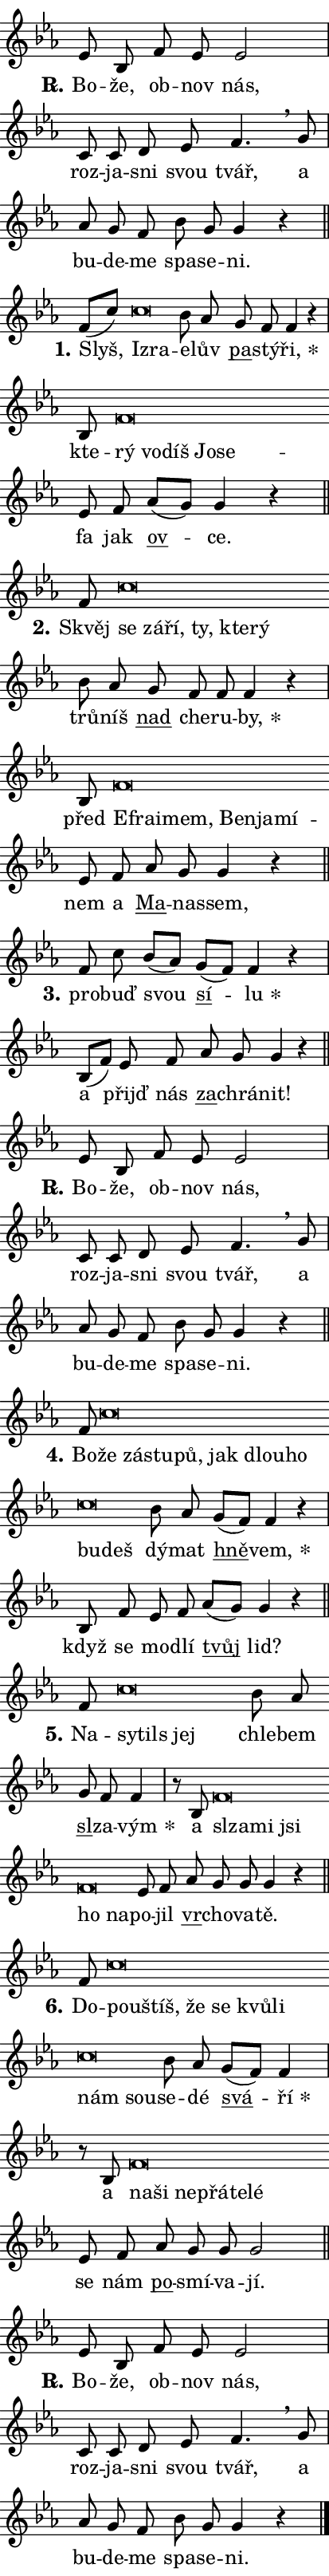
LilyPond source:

\version "2.22.1"
\header { tagline = "" }
\paper {
  indent = 0\cm
  top-margin = 0\cm
  right-margin = 0\cm
  bottom-margin = 0\cm
  left-margin = 0\cm
  paper-width = 7\cm
  page-breaking = #ly:one-page-breaking
  system-system-spacing.basic-distance = #11
  score-system-spacing.basic-distance = #11.3
  ragged-last = ##f
}


%% Author: Thomas Morley
%% https://lists.gnu.org/archive/html/lilypond-user/2020-05/msg00002.html
#(define (line-position grob)
"Returns position of @var[grob} in current system:
   @code{'start}, if at first time-step
   @code{'end}, if at last time-step
   @code{'middle} otherwise
"
  (let* ((col (ly:item-get-column grob))
         (ln (ly:grob-object col 'left-neighbor))
         (rn (ly:grob-object col 'right-neighbor))
         (col-to-check-left (if (ly:grob? ln) ln col))
         (col-to-check-right (if (ly:grob? rn) rn col))
         (break-dir-left
           (and
             (ly:grob-property col-to-check-left 'non-musical #f)
             (ly:item-break-dir col-to-check-left)))
         (break-dir-right
           (and
             (ly:grob-property col-to-check-right 'non-musical #f)
             (ly:item-break-dir col-to-check-right))))
        (cond ((eqv? 1 break-dir-left) 'start)
              ((eqv? -1 break-dir-right) 'end)
              (else 'middle))))

#(define (tranparent-at-line-position vctor)
  (lambda (grob)
  "Relying on @code{line-position} select the relevant enry from @var{vctor}.
Used to determine transparency,"
    (case (line-position grob)
      ((end) (not (vector-ref vctor 0)))
      ((middle) (not (vector-ref vctor 1)))
      ((start) (not (vector-ref vctor 2))))))

noteHeadBreakVisibility =
#(define-music-function (break-visibility)(vector?)
"Makes @code{NoteHead}s transparent relying on @var{break-visibility}"
#{
  \override NoteHead.transparent =
    #(tranparent-at-line-position break-visibility)
#})

#(define delete-ledgers-for-transparent-note-heads
  (lambda (grob)
    "Reads whether a @code{NoteHead} is transparent.
If so this @code{NoteHead} is removed from @code{'note-heads} from
@var{grob}, which is supposed to be @code{LedgerLineSpanner}.
As a result ledgers are not printed for this @code{NoteHead}"
    (let* ((nhds-array (ly:grob-object grob 'note-heads))
           (nhds-list
             (if (ly:grob-array? nhds-array)
                 (ly:grob-array->list nhds-array)
                 '()))
           ;; Relies on the transparent-property being done before
           ;; Staff.LedgerLineSpanner.after-line-breaking is executed.
           ;; This is fragile ...
           (to-keep
             (remove
               (lambda (nhd)
                 (ly:grob-property nhd 'transparent #f))
               nhds-list)))
      ;; TODO find a better method to iterate over grob-arrays, similiar
      ;; to filter/remove etc for lists
      ;; For now rebuilt from scratch
      (set! (ly:grob-object grob 'note-heads)  '())
      (for-each
        (lambda (nhd)
          (ly:pointer-group-interface::add-grob grob 'note-heads nhd))
        to-keep))))

hideNotes = {
  \noteHeadBreakVisibility #begin-of-line-visible
}
unHideNotes = {
  \noteHeadBreakVisibility #all-visible
}

% work-around for resetting accidentals
% https://lilypond.org/doc/v2.23/Documentation/notation/displaying-rhythms#unmetered-music
cadenzaMeasure = {
  \cadenzaOff
  \partial 1024 s1024
  \cadenzaOn
}

#(define-markup-command (accent layout props text) (markup?)
  "Underline accented syllable"
  (interpret-markup layout props
    #{\markup \override #'(offset . 4.3) \underline { #text }#}))

responsum = \markup \concat {
  "R" \hspace #-1.05 \path #0.1 #'((moveto 0 0.07) (lineto 0.9 0.8)) \hspace #0.05 "."
}

\layout {
    \context {
        \Staff
        \remove "Time_signature_engraver"
        \override LedgerLineSpanner.after-line-breaking = #delete-ledgers-for-transparent-note-heads
    }
    \context {
        \Voice {
            \override NoteHead.output-attributes = #'((class . "notehead"))
            \override Hairpin.height = #0.55
        }
    }
    \context {
        \Lyrics {
            \override StanzaNumber.output-attributes = #'((class . "stanzanumber"))
            \override LyricSpace.minimum-distance = #0.9
            \override LyricText.font-name = #"TeX Gyre Schola"
            \override LyricText.font-size = 1
            \override StanzaNumber.font-name = #"TeX Gyre Schola Bold"
            \override StanzaNumber.font-size = 1
        }
    }
}

% magnetic-lyrics.ily
%
%   written by
%     Jean Abou Samra <jean@abou-samra.fr>
%     Werner Lemberg <wl@gnu.org>
%
%   adapted by
%     Jiri Hon <jiri.hon@gmail.com>
%
% Version 2022-Apr-15

% https://www.mail-archive.com/lilypond-user@gnu.org/msg149350.html

#(define (Left_hyphen_pointer_engraver context)
   "Collect syllable-hyphen-syllable occurrences in lyrics and store
them in properties.  This engraver only looks to the left.  For
example, if the lyrics input is @code{foo -- bar}, it does the
following.

@itemize @bullet
@item
Set the @code{text} property of the @code{LyricHyphen} grob between
@q{foo} and @q{bar} to @code{foo}.

@item
Set the @code{left-hyphen} property of the @code{LyricText} grob with
text @q{foo} to the @code{LyricHyphen} grob between @q{foo} and
@q{bar}.
@end itemize

Use this auxiliary engraver in combination with the
@code{lyric-@/text::@/apply-@/magnetic-@/offset!} hook."
   (let ((hyphen #f)
         (text #f))
     (make-engraver
      (acknowledgers
       ((lyric-syllable-interface engraver grob source-engraver)
        (set! text grob)))
      (end-acknowledgers
       ((lyric-hyphen-interface engraver grob source-engraver)
        ;(when (not (grob::has-interface grob 'lyric-space-interface))
          (set! hyphen grob)));)
      ((stop-translation-timestep engraver)
       (when (and text hyphen)
         (ly:grob-set-object! text 'left-hyphen hyphen))
       (set! text #f)
       (set! hyphen #f)))))

#(define (lyric-text::apply-magnetic-offset! grob)
   "If the space between two syllables is less than the value in
property @code{LyricText@/.details@/.squash-threshold}, move the right
syllable to the left so that it gets concatenated with the left
syllable.

Use this function as a hook for
@code{LyricText@/.after-@/line-@/breaking} if the
@code{Left_@/hyphen_@/pointer_@/engraver} is active."
   (let ((hyphen (ly:grob-object grob 'left-hyphen #f)))
     (when hyphen
       (let ((left-text (ly:spanner-bound hyphen LEFT)))
         (when (grob::has-interface left-text 'lyric-syllable-interface)
           (let* ((common (ly:grob-common-refpoint grob left-text X))
                  (this-x-ext (ly:grob-extent grob common X))
                  (left-x-ext
                   (begin
                     ;; Trigger magnetism for left-text.
                     (ly:grob-property left-text 'after-line-breaking)
                     (ly:grob-extent left-text common X)))
                  ;; `delta` is the gap width between two syllables.
                  (delta (- (interval-start this-x-ext)
                            (interval-end left-x-ext)))
                  (details (ly:grob-property grob 'details))
                  (threshold (assoc-get 'squash-threshold details 0.2)))
             (when (< delta threshold)
               (let* (;; We have to manipulate the input text so that
                      ;; ligatures crossing syllable boundaries are not
                      ;; disabled.  For languages based on the Latin
                      ;; script this is essentially a beautification.
                      ;; However, for non-Western scripts it can be a
                      ;; necessity.
                      (lt (ly:grob-property left-text 'text))
                      (rt (ly:grob-property grob 'text))
                      (is-space (grob::has-interface hyphen 'lyric-space-interface))
                      (space (if is-space " " ""))
                      (space-markup (grob-interpret-markup grob " "))
                      (space-size (interval-length (ly:stencil-extent space-markup X)))
                      (extra-delta (if is-space space-size 0))
                      ;; Append new syllable.
                      (ltrt-space (if (and (string? lt) (string? rt))
                                (string-append lt space rt)
                                (make-concat-markup (list lt space rt))))
                      ;; Right-align `ltrt` to the right side.
                      (ltrt-space-markup (grob-interpret-markup
                               grob
                               (make-translate-markup
                                (cons (interval-length this-x-ext) 0)
                                (make-right-align-markup ltrt-space)))))
                 (begin
                   ;; Don't print `left-text`.
                   (ly:grob-set-property! left-text 'stencil #f)
                   ;; Set text and stencil (which holds all collected
                   ;; syllables so far) and shift it to the left.
                   (ly:grob-set-property! grob 'text ltrt-space)
                   (ly:grob-set-property! grob 'stencil ltrt-space-markup)
                   (ly:grob-translate-axis! grob (- (- delta extra-delta)) X))))))))))


#(define (lyric-hyphen::displace-bounds-first grob)
   ;; Make very sure this callback isn't triggered too early.
   (let ((left (ly:spanner-bound grob LEFT))
         (right (ly:spanner-bound grob RIGHT)))
     (ly:grob-property left 'after-line-breaking)
     (ly:grob-property right 'after-line-breaking)
     (ly:lyric-hyphen::print grob)))

squashThreshold = #0.4

\layout {
  \context {
    \Lyrics
    \consists #Left_hyphen_pointer_engraver
    \override LyricText.after-line-breaking =
      #lyric-text::apply-magnetic-offset!
    \override LyricHyphen.stencil = #lyric-hyphen::displace-bounds-first
    \override LyricText.details.squash-threshold = \squashThreshold
    \override LyricHyphen.minimum-distance = 0
    \override LyricHyphen.minimum-length = \squashThreshold
  }
}

squash = \override LyricText.details.squash-threshold = 9999
unSquash = \override LyricText.details.squash-threshold = \squashThreshold

left = \override LyricText.self-alignment-X = #LEFT
unLeft = \revert LyricText.self-alignment-X

starOffset = #(lambda (grob) 
                (let ((x_offset (ly:self-alignment-interface::aligned-on-x-parent grob)))
                  (if (= x_offset 0) 0 (+ x_offset 1.2))))

star = #(define-music-function (syllable)(string?)
"Append star separator at the end of a syllable"
#{
  \once \override LyricText.X-offset = #starOffset
  \lyricmode { \markup {
    #syllable
    \override #'((font-name . "TeX Gyre Schola Bold")) \hspace #0.2 \lower #0.65 \larger "*"
  } }
#})

starAccent = #(define-music-function (syllable)(string?)
"Append star separator at the end of a syllable and make accent"
#{
  \once \override LyricText.X-offset = #starOffset
  \lyricmode { \markup {
    \accent #syllable
    \override #'((font-name . "TeX Gyre Schola Bold")) \hspace #0.2 \lower #0.65 \larger "*"
  } }
#})

breath = #(define-music-function (syllable)(string?)
"Append breathing indicator at the end of a syllable"
#{
  \lyricmode { \markup { #syllable "+" } }
#})

optionalBreath = #(define-music-function (syllable)(string?)
"Append optional breathing indicator at the end of a syllable"
#{
  \lyricmode { \markup { #syllable "(+)" } }
#})


\score {
    <<
        \new Voice = "melody" { \cadenzaOn \key es \major \relative { es'8 bes f' es es2 \cadenzaMeasure \bar "|" c8 c d es \bar "" f4. \breathe g8 \cadenzaMeasure \bar "|" as g f \bar "" bes g g4 r \cadenzaMeasure \bar "||" \break } }
        \new Lyrics \lyricsto "melody" { \lyricmode { \set stanza = \responsum
Bo -- že, ob -- nov nás, roz -- ja -- sni svou tvář, a bu -- de -- me spa -- se -- ni. } }
    >>
    \layout {}
}

\score {
    <<
        \new Voice = "melody" { \cadenzaOn \key es \major \relative { f'8[( c')] c\breve*1/16 \hideNotes \breve*1/16 \bar "" \unHideNotes bes8 as \bar "" g f f4 r \cadenzaMeasure \bar "|" bes,8 f'\breve*1/16 \hideNotes \breve*1/16 \bar "" \breve*1/16 \bar "" \breve*1/16 \breve*1/16 \bar "" \unHideNotes es8 f \bar "" as[( g)] g4 r \cadenzaMeasure \bar "||" \break } }
        \new Lyrics \lyricsto "melody" { \lyricmode { \set stanza = "1."
Slyš, \left Iz -- \squash ra -- \unLeft \unSquash e -- lův \markup \accent pa -- stý -- \star ři, kte -- \left rý \squash vo -- díš Jo -- se -- \unLeft \unSquash fa jak \markup \accent ov -- ce. } }
    >>
    \layout {}
}

\score {
    <<
        \new Voice = "melody" { \cadenzaOn \key es \major \relative { f'8 c'\breve*1/16 \hideNotes \breve*1/16 \bar "" \breve*1/16 \bar "" \breve*1/16 \bar "" \breve*1/16 \breve*1/16 \bar "" \unHideNotes bes8 as \bar "" g f f f4 r \cadenzaMeasure \bar "|" bes,8 f'\breve*1/16 \hideNotes \breve*1/16 \bar "" \breve*1/16 \bar "" \breve*1/16 \bar "" \breve*1/16 \breve*1/16 \bar "" \unHideNotes es8 f \bar "" as g g4 r \cadenzaMeasure \bar "||" \break } }
        \new Lyrics \lyricsto "melody" { \lyricmode { \set stanza = "2."
Skvěj \left se \squash zá -- ří, ty, kte -- rý \unLeft \unSquash trů -- níš \markup \accent nad che -- ru -- \star by, před \left E -- \squash frai -- mem, Ben -- ja -- mí -- \unLeft \unSquash nem a \markup \accent Ma -- na -- ssem, } }
    >>
    \layout {}
}

\score {
    <<
        \new Voice = "melody" { \cadenzaOn \key es \major \relative { f'8 c'8 bes8[( as)] \bar "" g[( f)] f4 r \cadenzaMeasure \bar "|" bes,8[( f'8)] es8 f \bar "" as g g4 r \cadenzaMeasure \bar "||" \break } }
        \new Lyrics \lyricsto "melody" { \lyricmode { \set stanza = "3."
pro -- buď svou \markup \accent sí -- \star lu a přijď nás \markup \accent za -- chrá -- nit! } }
    >>
    \layout {}
}

\score {
    <<
        \new Voice = "melody" { \cadenzaOn \key es \major \relative { es'8 bes f' es es2 \cadenzaMeasure \bar "|" c8 c d es \bar "" f4. \breathe g8 \cadenzaMeasure \bar "|" as g f \bar "" bes g g4 r \cadenzaMeasure \bar "||" \break } }
        \new Lyrics \lyricsto "melody" { \lyricmode { \set stanza = \responsum
Bo -- že, ob -- nov nás, roz -- ja -- sni svou tvář, a bu -- de -- me spa -- se -- ni. } }
    >>
    \layout {}
}

\score {
    <<
        \new Voice = "melody" { \cadenzaOn \key es \major \relative { f'8 c'\breve*1/16 \hideNotes \breve*1/16 \bar "" \breve*1/16 \bar "" \breve*1/16 \bar "" \breve*1/16 \bar "" \breve*1/16 \bar "" \breve*1/16 \bar "" \breve*1/16 \breve*1/16 \bar "" \unHideNotes bes8 as \bar "" g[( f)] f4 r \cadenzaMeasure \bar "|" bes,8 f'8 es8 f \bar "" as[( g)] g4 r \cadenzaMeasure \bar "||" \break } }
        \new Lyrics \lyricsto "melody" { \lyricmode { \set stanza = "4."
Bo -- \left že \squash zá -- stu -- pů, jak dlou -- ho bu -- deš \unLeft \unSquash dý -- mat \markup \accent hně -- \star vem, když se mo -- dlí \markup \accent tvůj lid? } }
    >>
    \layout {}
}

\score {
    <<
        \new Voice = "melody" { \cadenzaOn \key es \major \relative { f'8 c'\breve*1/16 \hideNotes \breve*1/16 \breve*1/16 \bar "" \unHideNotes bes8 as \bar "" g f f4 \cadenzaMeasure \bar "|" r8 bes,8 f'\breve*1/16 \hideNotes \breve*1/16 \bar "" \breve*1/16 \bar "" \breve*1/16 \bar "" \breve*1/16 \breve*1/16 \bar "" \unHideNotes es8 f \bar "" as g g g4 r \cadenzaMeasure \bar "||" \break } }
        \new Lyrics \lyricsto "melody" { \lyricmode { \set stanza = "5."
Na -- \left sy -- \squash tils jej \unLeft \unSquash chle -- bem \markup \accent sl -- za -- \star vým a \left sl -- \squash za -- mi jsi ho na -- \unLeft \unSquash po -- jil \markup \accent vr -- cho -- va -- tě. } }
    >>
    \layout {}
}

\score {
    <<
        \new Voice = "melody" { \cadenzaOn \key es \major \relative { f'8 c'\breve*1/16 \hideNotes \breve*1/16 \bar "" \breve*1/16 \bar "" \breve*1/16 \bar "" \breve*1/16 \bar "" \breve*1/16 \bar "" \breve*1/16 \breve*1/16 \bar "" \unHideNotes bes8 as \bar "" g[( f)] f4 \cadenzaMeasure \bar "|" r8 bes,8 f'\breve*1/16 \hideNotes \breve*1/16 \bar "" \breve*1/16 \bar "" \breve*1/16 \bar "" \breve*1/16 \breve*1/16 \bar "" \unHideNotes es8 f \bar "" as g g g2 \cadenzaMeasure \bar "||" \break } }
        \new Lyrics \lyricsto "melody" { \lyricmode { \set stanza = "6."
Do -- \left pou -- \squash štíš, že se kvů -- li nám sou -- \unLeft \unSquash se -- dé \markup \accent svá -- \star ří a \left na -- \squash ši ne -- přá -- te -- lé \unLeft \unSquash se nám \markup \accent po -- smí -- va -- jí. } }
    >>
    \layout {}
}

\score {
    <<
        \new Voice = "melody" { \cadenzaOn \key es \major \relative { es'8 bes f' es es2 \cadenzaMeasure \bar "|" c8 c d es \bar "" f4. \breathe g8 \cadenzaMeasure \bar "|" as g f \bar "" bes g g4 r \cadenzaMeasure \bar "||" \break } \bar "|." }
        \new Lyrics \lyricsto "melody" { \lyricmode { \set stanza = \responsum
Bo -- že, ob -- nov nás, roz -- ja -- sni svou tvář, a bu -- de -- me spa -- se -- ni. } }
    >>
    \layout {}
}
